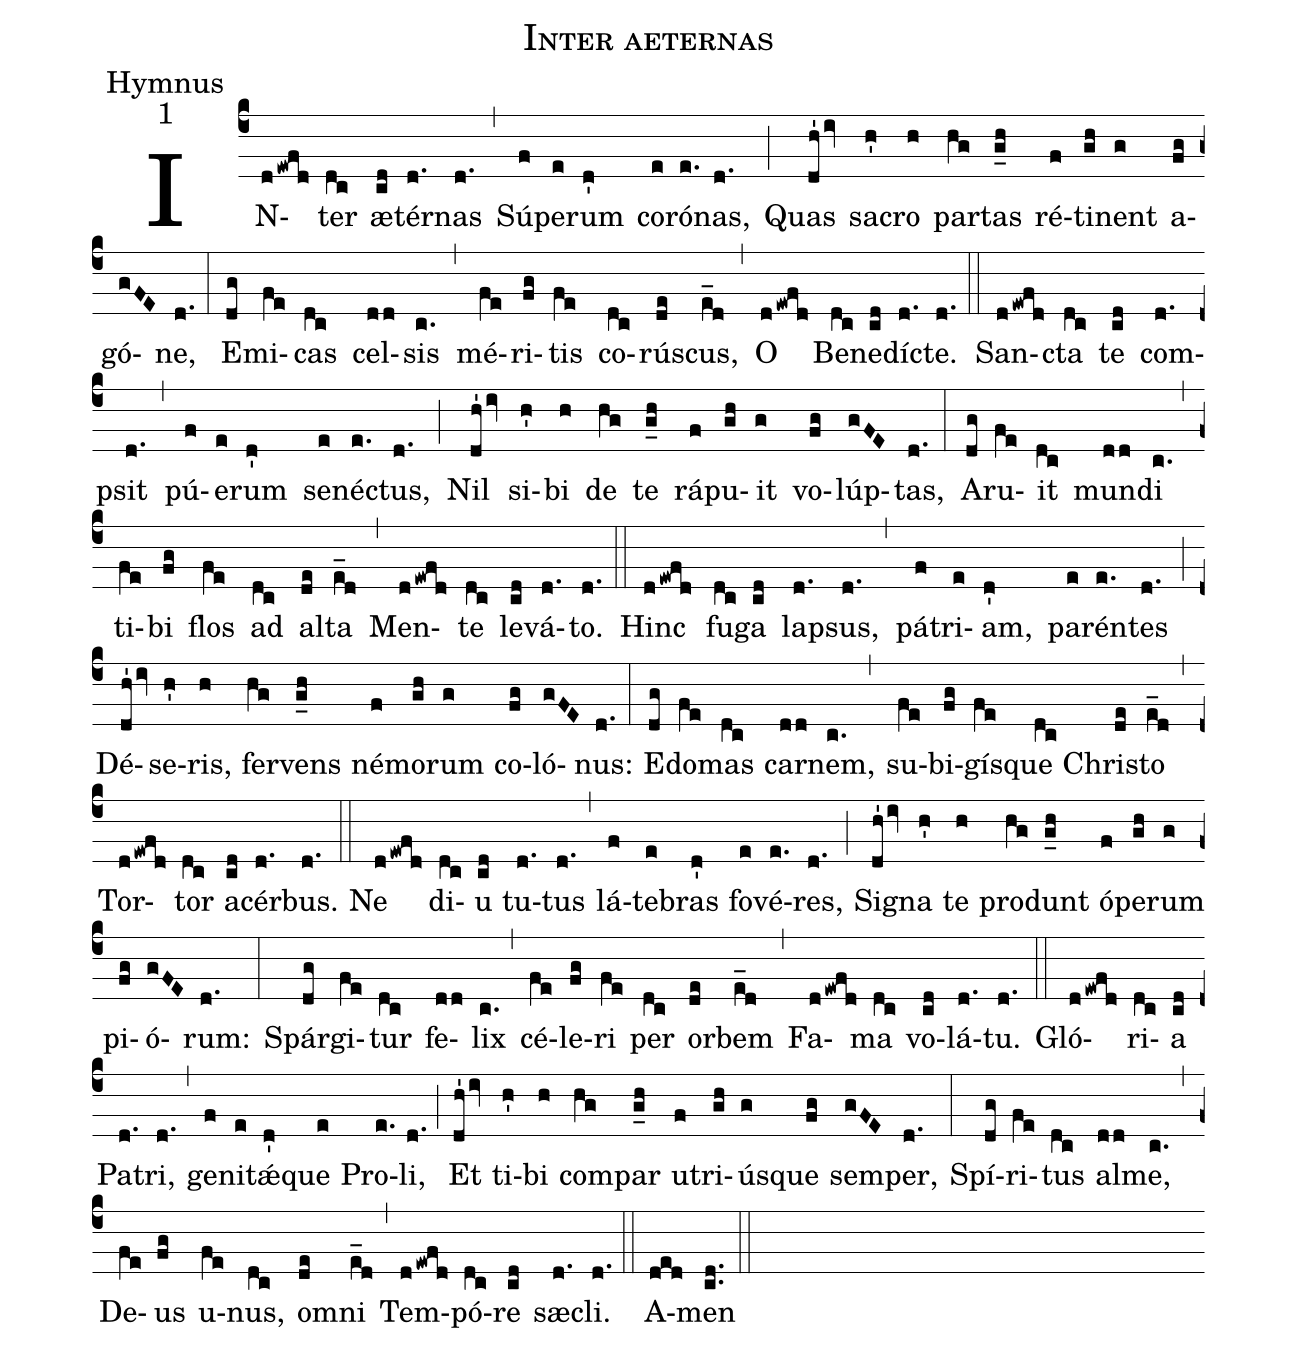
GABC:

name:Inter aeternas;
office-part:Hymnus;
mode:1;
%%
(c4)IN(dewfd)ter(dc) æ(cd)tér(d.)nas(d.) (,) Sú(f)pe(e)rum(d') co(e)ró(e.)nas,(d.) (;) Quas(dh'iv) sa(h')cro(h) par(hg)tas(g_h) ré(f)ti(gh)nent(g) a(fg)gó(gFE)ne,(d.) (:) E(dg)mi(fe)cas(dc) cel(dd)sis(c.) (,) mé(fe)ri(fg)tis(fe) co(dc)rú(de)scus,(e_d) (,) O(dewfd) Be(dc)ne(cd)dí(d.)cte.(d.) (::)
San(dewfd)cta(dc) te(cd) com(d.)psit(d.) (,) pú(f)e(e)rum(d') se(e)né(e.)ctus,(d.) (;) Nil(dh'iv) si(h')bi(h) de(hg) te(g_h) rá(f)pu(gh)it(g) vo(fg)lúp(gFE)tas,(d.) (:) A(dg)ru(fe)it(dc) mun(dd)di(c.) (,) ti(fe)bi(fg) flos(fe) ad(dc) al(de)ta(e_d) (,) Men(dewfd)te(dc) le(cd)vá(d.)to.(d.) (::)
Hinc(dewfd) fu(dc)ga(cd) la(d.)psus,(d.) (,) pá(f)tri(e)am,(d') pa(e)rén(e.)tes(d.) (;) Dé(dh'iv)se(h')ris,(h) fer(hg)vens(g_h) né(f)mo(gh)rum(g) co(fg)ló(gFE)nus:(d.) (:) E(dg)do(fe)mas(dc) car(dd)nem,(c.) (,) su(fe)bi(fg)gís(fe)que(dc) Chri(de)sto(e_d) (,) Tor(dewfd)tor(dc) a(cd)cér(d.)bus.(d.) (::)
Ne(dewfd) di(dc)u(cd) tu(d.)tus(d.) (,) lá(f)te(e)bras(d') fo(e)vé(e.)res,(d.) (;) Si(dh'iv)gna(h') te(h) pro(hg)dunt(g_h) ó(f)pe(gh)rum(g) pi(fg)ó(gFE)rum:(d.) (:) Spár(dg)gi(fe)tur(dc) fe(dd)lix(c.) (,) cé(fe)le(fg)ri(fe) per(dc) or(de)bem(e_d) (,) Fa(dewfd)ma(dc) vo(cd)lá(d.)tu.(d.) (::)
Gló(dewfd)ri(dc)a(cd) Pa(d.)tri,(d.) (,) ge(f)ni(e)tǽ(d')que(e) Pro(e.)li,(d.) (;) Et(dh'iv) ti(h')bi(h) com(hg)par(g_h) u(f)tri(gh)ús(g)que(fg) sem(gFE)per,(d.) (:) Spí(dg)ri(fe)tus(dc) al(dd)me,(c.) (,) De(fe)us(fg) u(fe)nus,(dc) om(de)ni(e_d) (,) Tem(dewfd)pó(dc)re(cd) sæ(d.)cli.(d.) (::) A(ded)men(cd..) (::)
